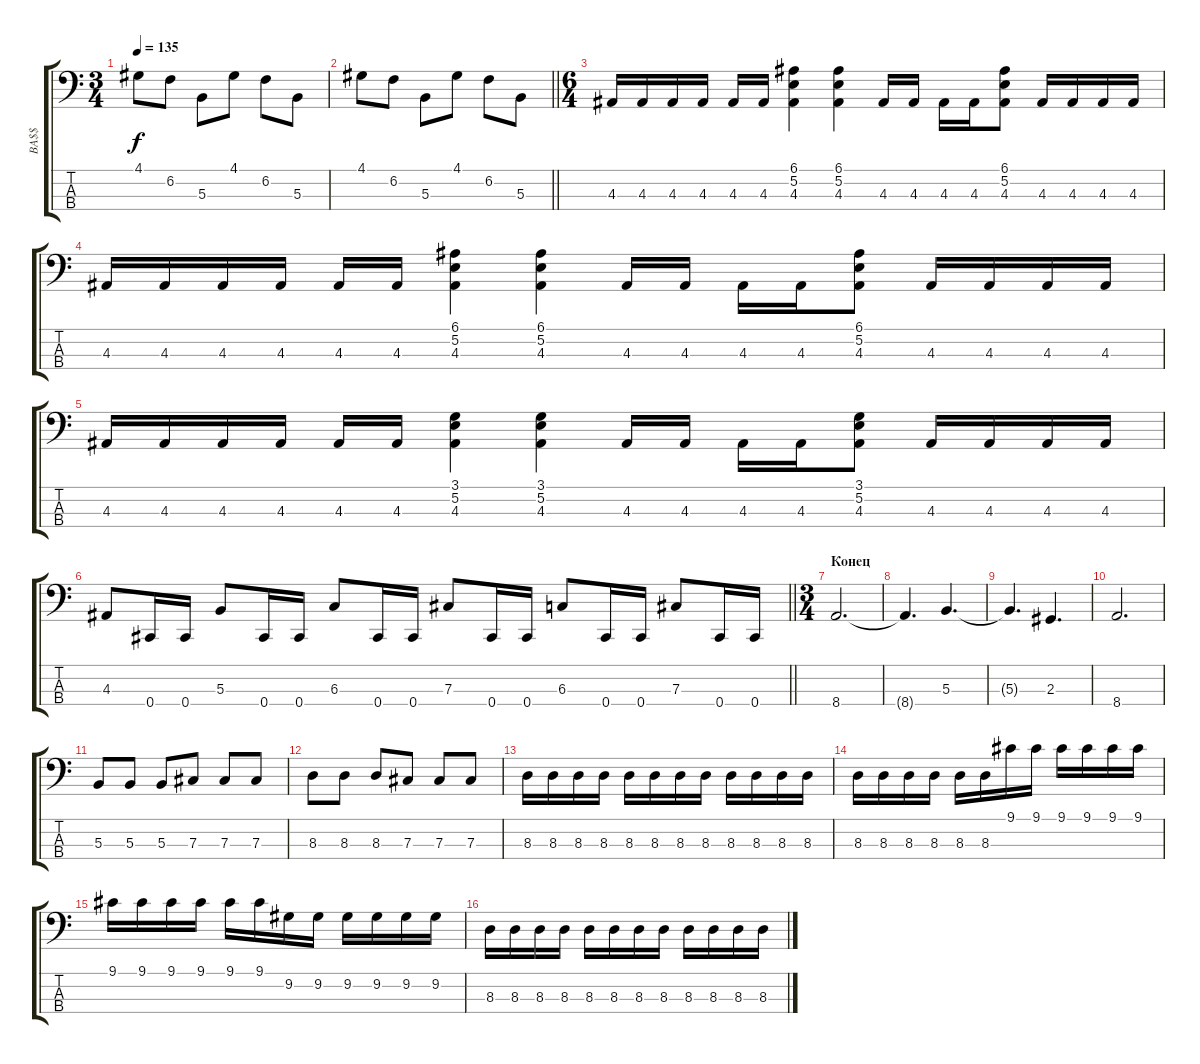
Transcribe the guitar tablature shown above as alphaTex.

\track ("BA$$" "BA$$") {instrument electricbassfinger}
\staff {score tabs}
\tuning (E2 B1 Gb1 Db1) {hide}
\ts (3 4)
\tempo 135
\clef f4
\ks c
4.1.8{dy f} 6.2.8 5.3.8 4.1.8 6.2.8 5.3.8 |
\barLineRight lightlight
4.1.8 6.2.8 5.3.8 4.1.8 6.2.8 5.3.8 |
\ts (6 4)
4.3.16 4.3.16 4.3.16 4.3.16 4.3.16 4.3.16 (6.1 5.2 4.3).4 (6.1 5.2 4.3).4 4.3.16 4.3.16 4.3.16 4.3.16 (6.1 5.2 4.3).8 4.3.16 4.3.16 4.3.16 4.3.16 |
4.3.16 4.3.16 4.3.16 4.3.16 4.3.16 4.3.16 (6.1 5.2 4.3).4 (6.1 5.2 4.3).4 4.3.16 4.3.16 4.3.16 4.3.16 (6.1 5.2 4.3).8 4.3.16 4.3.16 4.3.16 4.3.16 |
4.3.16 4.3.16 4.3.16 4.3.16 4.3.16 4.3.16 (3.1 5.2 4.3).4 (3.1 5.2 4.3).4 4.3.16 4.3.16 4.3.16 4.3.16 (3.1 5.2 4.3).8 4.3.16 4.3.16 4.3.16 4.3.16 |
\barLineRight lightlight
4.3.8 0.4.16 0.4.16 5.3.8 0.4.16 0.4.16 6.3.8 0.4.16 0.4.16 7.3.8 0.4.16 0.4.16 6.3.8 0.4.16 0.4.16 7.3.8 0.4.16 0.4.16 |
\ts (3 4)
\section ("" "Конец")
8.4.2{d} |
8.4{t}.4{d} 5.3.4{d} |
5.3{t}.4{d} 2.3.4{d} |
8.4.2{d} |
5.3.8 5.3.8 5.3.8 7.3.8 7.3.8 7.3.8 |
8.3.8 8.3.8 8.3.8 7.3.8 7.3.8 7.3.8 |
8.3.16 8.3.16 8.3.16 8.3.16 8.3.16 8.3.16 8.3.16 8.3.16 8.3.16 8.3.16 8.3.16 8.3.16 |
8.3.16 8.3.16 8.3.16 8.3.16 8.3.16 8.3.16 9.1.16 9.1.16 9.1.16 9.1.16 9.1.16 9.1.16 |
9.1.16 9.1.16 9.1.16 9.1.16 9.1.16 9.1.16 9.2.16 9.2.16 9.2.16 9.2.16 9.2.16 9.2.16 |
8.3.16 8.3.16 8.3.16 8.3.16 8.3.16 8.3.16 8.3.16 8.3.16 8.3.16 8.3.16 8.3.16 8.3.16
